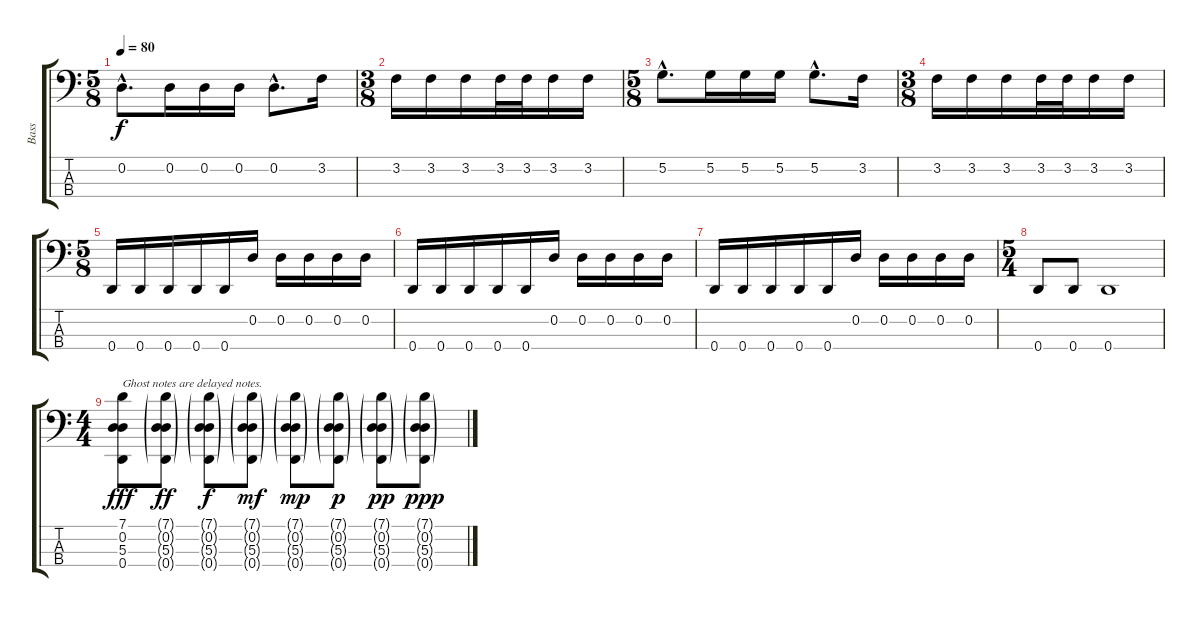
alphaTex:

\track ("Bass" "Bass") {instrument slapbass2}
\staff {score tabs}
\tuning (G2 D2 A1 D1) {hide}
\ts (5 8)
\tempo 80
\clef f4
\ks c
0.2{hac}.8{d dy f} 0.2.16 0.2.16 0.2.16 0.2{hac}.8{d} 3.2.16 |
\ts (3 8)
3.2.16 3.2.16 3.2.16 3.2.32 3.2.32 3.2.16 3.2.16 |
\ts (5 8)
5.2{hac}.8{d} 5.2.16 5.2.16 5.2.16 5.2{hac}.8{d} 3.2.16 |
\ts (3 8)
3.2.16 3.2.16 3.2.16 3.2.32 3.2.32 3.2.16 3.2.16 |
\ts (5 8)
0.4.16 0.4.16 0.4.16 0.4.16 0.4.16 0.2.16 0.2.16 0.2.16 0.2.16 0.2.16 |
0.4.16 0.4.16 0.4.16 0.4.16 0.4.16 0.2.16 0.2.16 0.2.16 0.2.16 0.2.16 |
0.4.16 0.4.16 0.4.16 0.4.16 0.4.16 0.2.16 0.2.16 0.2.16 0.2.16 0.2.16 |
\ts (5 4)
0.4.8 0.4.8 0.4.1 |
\ts (4 4)
(7.1 0.2 5.3 0.4).8{txt "Ghost notes are delayed notes." dy fff} (7.1{g} 0.2{g} 5.3{g} 0.4{g}).8{dy ff} (7.1{g} 0.2{g} 5.3{g} 0.4{g}).8{dy f} (7.1{g} 0.2{g} 5.3{g} 0.4{g}).8{dy mf} (7.1{g} 0.2{g} 5.3{g} 0.4{g}).8{dy mp} (7.1{g} 0.2{g} 5.3{g} 0.4{g}).8{dy p} (7.1{g} 0.2{g} 5.3{g} 0.4{g}).8{dy pp} (7.1{g} 0.2{g} 5.3{g} 0.4{g}).8{dy ppp}
